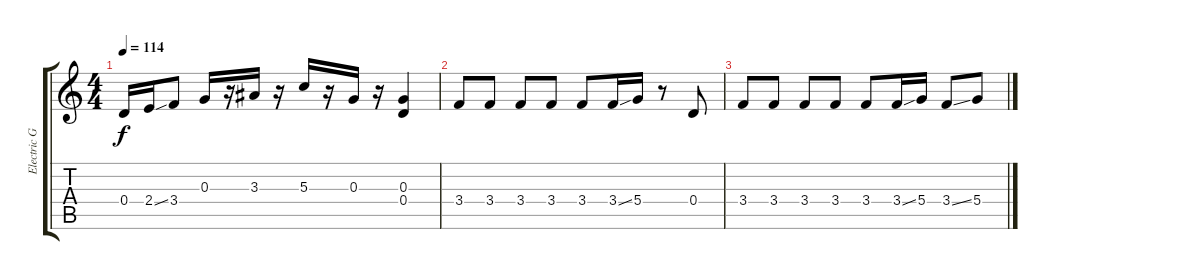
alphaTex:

\track ("Electric Guitar 1" "Electric G") {instrument electricguitarjazz}
\staff {score tabs}
\tuning (D4 B3 G3 D3 G2 D2) {hide}
\ts (4 4)
\tempo 114
\clef g2
\ks c
0.4.16{dy f} 2.4{ss}.16 3.4.8 0.3.16 r.16 3.3.16 r.16 5.3.16 r.16 0.3.16 r.16 (0.3 0.4).4 |
3.4.8 3.4.8 3.4.8 3.4.8 3.4.8 3.4{ss}.16 5.4.16 r.8 0.4.8 |
3.4.8 3.4.8 3.4.8 3.4.8 3.4.8 3.4{ss}.16 5.4.16 3.4{ss}.8 5.4.8
